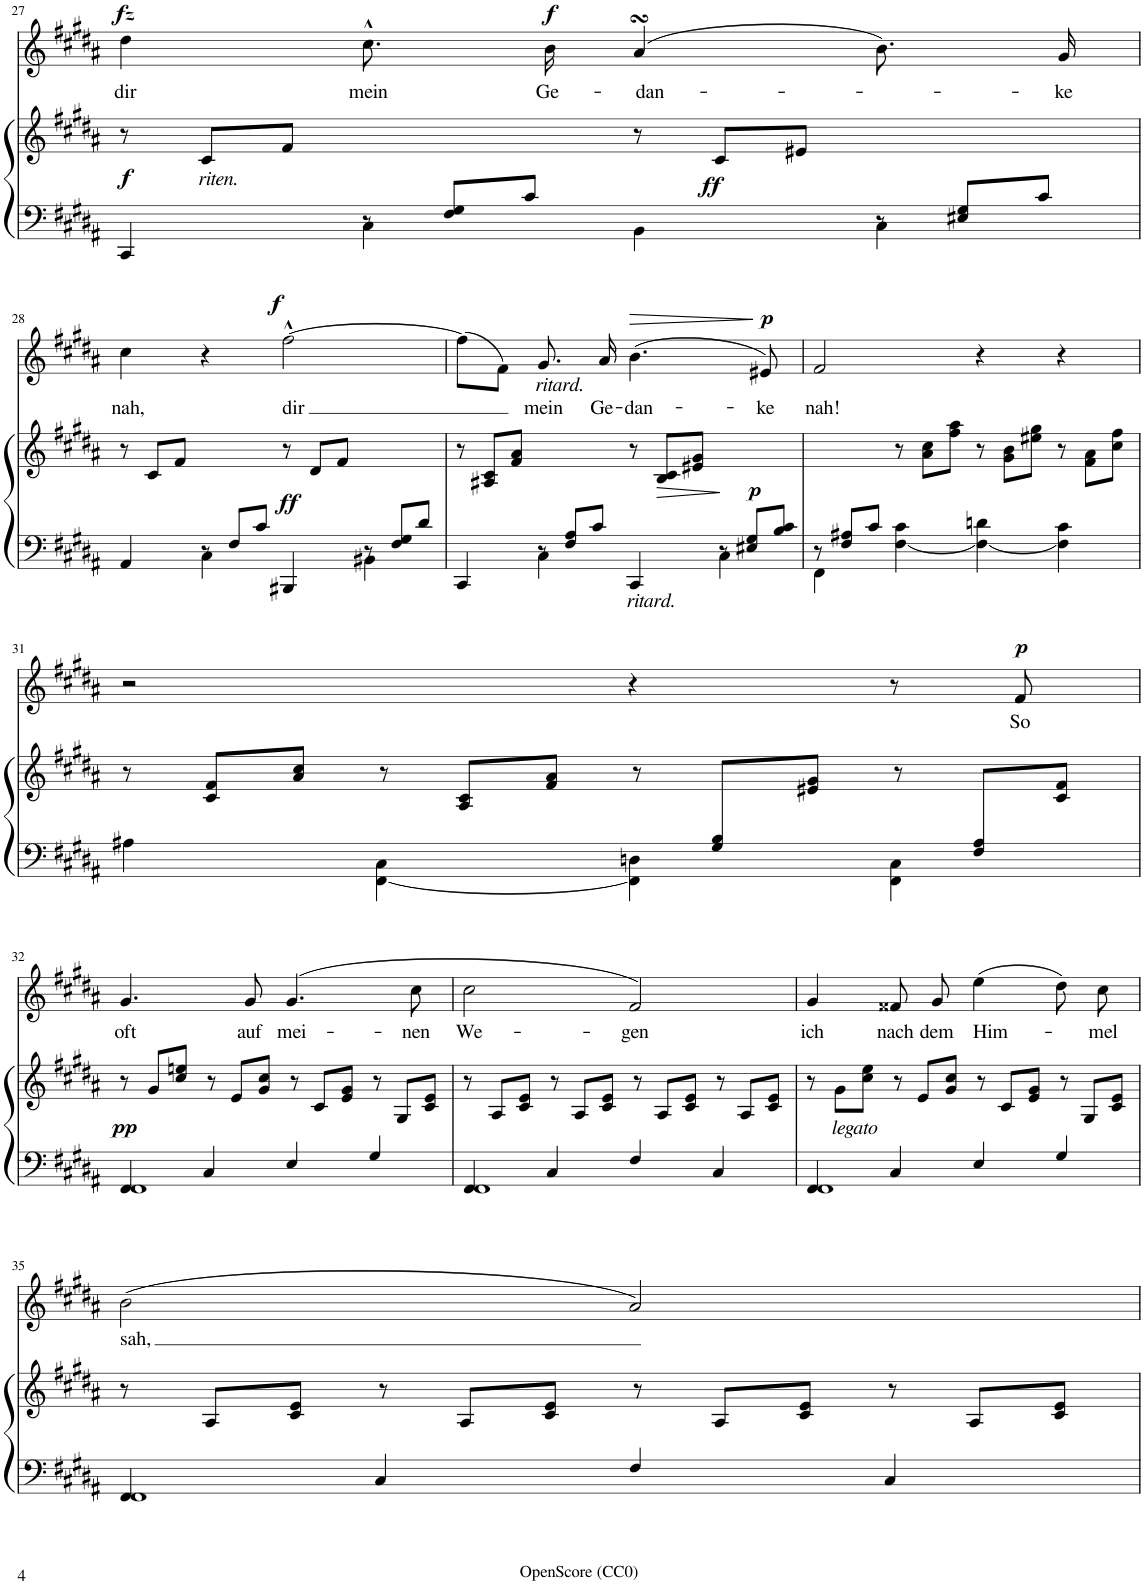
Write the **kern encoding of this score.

**kern	**kern	**dynam	**kern	**text	**dynam
*part2	*part2	*part2	*part1	*part1	*part1
*staff3	*staff2	*staff2/3	*staff1	*staff1	*staff1
*I"Pianoforte	*	*	*I"Singstimme  Voice	*	*
*I'Pno	*	*	*	*	*
!!LO:PB:g=z
*clefF4	*clefG2	*	*clefG2	*	*
*k[f#c#g#d#a#]	*k[f#c#g#d#a#]	*	*k[f#c#g#d#a#]	*	*
*M4/4	*M4/4	*	*M4/4	*	*
*met(c)	*met(c)	*	*met(c)	*	*
=27	=27	=27	=27	=27	=27
*^	*	*	*	*	*
*	*	*Xtuplet	*	*	*	*
!	!	!	!LO:DY:b	!	!LO:LY:b	!LO:DY:a
3ryy	4CC#/	12r	f	4dd#\	dir	fz
!	!	!LO:TX:b:i:t=riten.	!	!	!	!
.	.	12c#/L	.	.	.	.
.	.	12f#/J	.	.	.	.
!	!	!	!	!	!LO:LY:b	!
.	4C#\	12r	.	8.cc#^^\	mein	.
12F#/ 12G#/L	.	6ryy	.	.	.	.
12c#/J	.	.	.	.	.	.
!	!	!	!	!	!LO:LY:b	!LO:DY:a
.	.	.	.	16b\	Ge-	f
!	!	!	!	!	!LO:LY:b	!
3ryy	4BB\	12r	.	(4a#sSsS/	-dan-	.
!	!	!	!LO:DY:b	!	!	!
.	.	12c#/L	ff	.	.	.
.	.	12e#X/J	.	.	.	.
.	4C#\	12r	.	8.b\)	.	.
12E#X/ 12G#/L	.	6ryy	.	.	.	.
12c#/J	.	.	.	.	.	.
!	!	!	!	!	!LO:LY:b	!
.	.	.	.	16g#/	-ke	.
!!LO:LB:g=z
=28	=28	=28	=28	=28	=28	=28
!	!	!	!	!	!LO:LY:b	!
3ryy	4AA#/	12r	.	4cc#\	nah,	.
.	.	12c#/L	.	.	.	.
.	.	12f#/J	.	.	.	.
.	4C#\	12r	.	4r	.	.
12F#/L	.	6ryy	.	.	.	.
12c#/J	.	.	.	.	.	.
!	!	!	!LO:DY:b	!	!LO:LY:b	!LO:DY:a
3ryy	4BBB#X/	12r	ff	[2ff#^^\	dir	f
.	.	12d#/L	.	.	.	.
.	.	12f#/J	.	.	.	.
.	4BB#X\	12r	.	.	.	.
12F#/ 12G#/L	.	6ryy	.	.	.	.
12d#/J	.	.	.	.	.	.
=29	=29	=29	=29	=29	=29	=29
3ryy	4CC#/	12r	.	(8ff#\L]	.	.
.	.	12A#X/ 12c#/L	.	.	.	.
.	.	.	.	8f#\J)	.	.
.	.	12f#/ 12a#/J	.	.	.	.
!	!	!	!	!LO:TX:b:i:t=ritard.	!	!
!	!	!	!	!	!LO:LY:b	!
.	4C#\	12r	.	8.g#/	mein	.
12F#/ 12A#/L	.	6ryy	.	.	.	.
12c#/J	.	.	.	.	.	.
!	!	!	!	!	!LO:LY:b	!
.	.	.	.	16a#/	Ge-	.
!LO:TX:b:i:t=ritard.	!	!	!	!	!	!
!	!	!	!	!	!LO:LY:b	!LO:HP:b
3ryy	4CC#/	12r	.	(4.b\	-dan-	>
!	!	!	!LO:HP:b	!	!	!
.	.	12B/ 12c#/L	>	.	.	.
.	.	12e#X/ 12g#/J	.	.	.	.
.	4C#\	12r	.	.	.	.
12E#X/ 12G#/L	.	6ryy	.	.	.	.
!	!	!	!	!	!LO:LY:b	!LO:DY:a
.	.	.	.	8e#X/)	-ke	p
12B/ 12c#/J	.	.	.	.	.	.
*v	*v	*	*	*	*	*
.	.	]	.	.	]
=30	=30	=30	=30	=30	=30
*^	*	*	*	*	*
!	!	!	!LO:DY:b	!	!LO:LY:b	!
12ryy	4FF#\	12r	p	2f#/	nah!	.
12F#/ 12A#X/L	.	6ryy	.	.	.	.
12c#/J	.	.	.	.	.	.
2.ryy	[4F#\ 4c#\	12r	.	.	.	.
.	.	12a#\ 12cc#\L	.	.	.	.
.	.	12ff#\ 12aa#\J	.	.	.	.
.	4F#\_ 4dn\	12r	.	4r	.	.
.	.	12g#\ 12b\L	.	.	.	.
.	.	12ee#X\ 12gg#\J	.	.	.	.
.	4F#\] 4c#\	12r	.	4r	.	.
.	.	12f#\ 12a#\L	.	.	.	.
.	.	12cc#\ 12ff#\J	.	.	.	.
!!LO:LB:g=z
=31	=31	=31	=31	=31	=31	=31
12%7ryy	4A#X\	12r	.	2r	.	.
.	.	12c#/ 12f#/L	.	.	.	.
.	.	12a#/ 12cc#/J	.	.	.	.
.	[4FF#\ 4C#\	12r	.	.	.	.
.	.	12A#/ 12c#/L	.	.	.	.
.	.	12f#/ 12a#/J	.	.	.	.
.	4FF#\] 4Dn\	12r	.	4r	.	.
12G#/ 12B/L	.	12ryy	.	.	.	.
6ryy	.	12e#X/ 12g#/J	.	.	.	.
.	4FF#\ 4C#\	12r	.	8r	.	.
12F#/ 12A#/L	.	12ryy	.	.	.	.
!	!	!	!	!	!LO:LY:b	!LO:DY:a
.	.	.	.	8f#/	So	p
12ryy	.	12c#/ 12f#/J	.	.	.	.
!!LO:LB:g=z
=32	=32	=32	=32	=32	=32	=32
!	!	!	!LO:DY:b	!	!LO:LY:b	!
4FF#/	1FF#	12r	pp	4.g#/	oft	.
.	.	12g#/L	.	.	.	.
.	.	12cc#/ 12een/J	.	.	.	.
4C#/	.	12r	.	.	.	.
.	.	12e/L	.	.	.	.
!	!	!	!	!	!LO:LY:b	!
.	.	.	.	8g#/	auf	.
.	.	12g#/ 12cc#/J	.	.	.	.
!	!	!	!	!	!LO:LY:b	!
4E/	.	12r	.	(4.g#/	mei-	.
.	.	12c#/L	.	.	.	.
.	.	12e/ 12g#/J	.	.	.	.
4G#/	.	12r	.	.	.	.
.	.	12G#/L	.	.	.	.
!	!	!	!	!	!LO:LY:b	!
.	.	.	.	8cc#\	-nen	.
.	.	12c#/ 12e/J	.	.	.	.
=33	=33	=33	=33	=33	=33	=33
!	!	!	!	!	!LO:LY:b	!
4FF#/	1FF#	12r	.	2cc#\	We-	.
.	.	12A#/L	.	.	.	.
.	.	12c#/ 12e/J	.	.	.	.
4C#/	.	12r	.	.	.	.
.	.	12A#/L	.	.	.	.
.	.	12c#/ 12e/J	.	.	.	.
!	!	!	!	!	!LO:LY:b	!
4F#/	.	12r	.	2f#/)	-gen	.
.	.	12A#/L	.	.	.	.
.	.	12c#/ 12e/J	.	.	.	.
4C#/	.	12r	.	.	.	.
.	.	12A#/L	.	.	.	.
.	.	12c#/ 12e/J	.	.	.	.
=34	=34	=34	=34	=34	=34	=34
!	!	!	!	!	!LO:LY:b	!
4FF#/	1FF#	12r	.	4g#/	ich	.
!	!	!LO:TX:b:i:t=legato	!	!	!	!
.	.	(12g#\L	.	.	.	.
.	.	12cc#\ 12ee\J	.	.	.	.
!	!	!	!	!	!LO:LY:b	!
4C#/	.	12r	.	8f##X/	nach	.
.	.	12e/L	.	.	.	.
!	!	!	!	!	!LO:LY:b	!
.	.	.	.	8g#/	dem	.
.	.	12g#/ 12cc#/J	.	.	.	.
!	!	!	!	!	!LO:LY:b	!
4E/	.	12r	.	(4ee;<\	Him-	.
.	.	12c#/L	.	.	.	.
.	.	12e/ 12g#/J	.	.	.	.
4G#/	.	12r	.	8dd#\)	.	.
.	.	12G#/L	.	.	.	.
!	!	!	!	!	!LO:LY:b	!
.	.	.	.	8cc#\	-mel	.
.	.	12c#/ 12e/J	.	.	.	.
!!LO:LB:g=z
=35	=35	=35	=35	=35	=35	=35
!	!	!	!	!	!LO:LY:b	!
4FF#/	1FF#	12r	.	(2b\	sah,	.
.	.	12A#/L	.	.	.	.
.	.	12c#/ 12e/J	.	.	.	.
4C#/	.	12r	.	.	.	.
.	.	12A#/L	.	.	.	.
.	.	12c#/ 12e/J	.	.	.	.
4F#/	.	12r	.	2a#/)	.	.
.	.	12A#/L	.	.	.	.
.	.	12c#/ 12e/J	.	.	.	.
4C#/	.	12r	.	.	.	.
.	.	12A#/L	.	.	.	.
.	.	12c#/ 12e/J)	.	.	.	.
*v	*v	*	*	*	*	*
=	=	=	=	=	=
*-	*-	*-	*-	*-	*-
